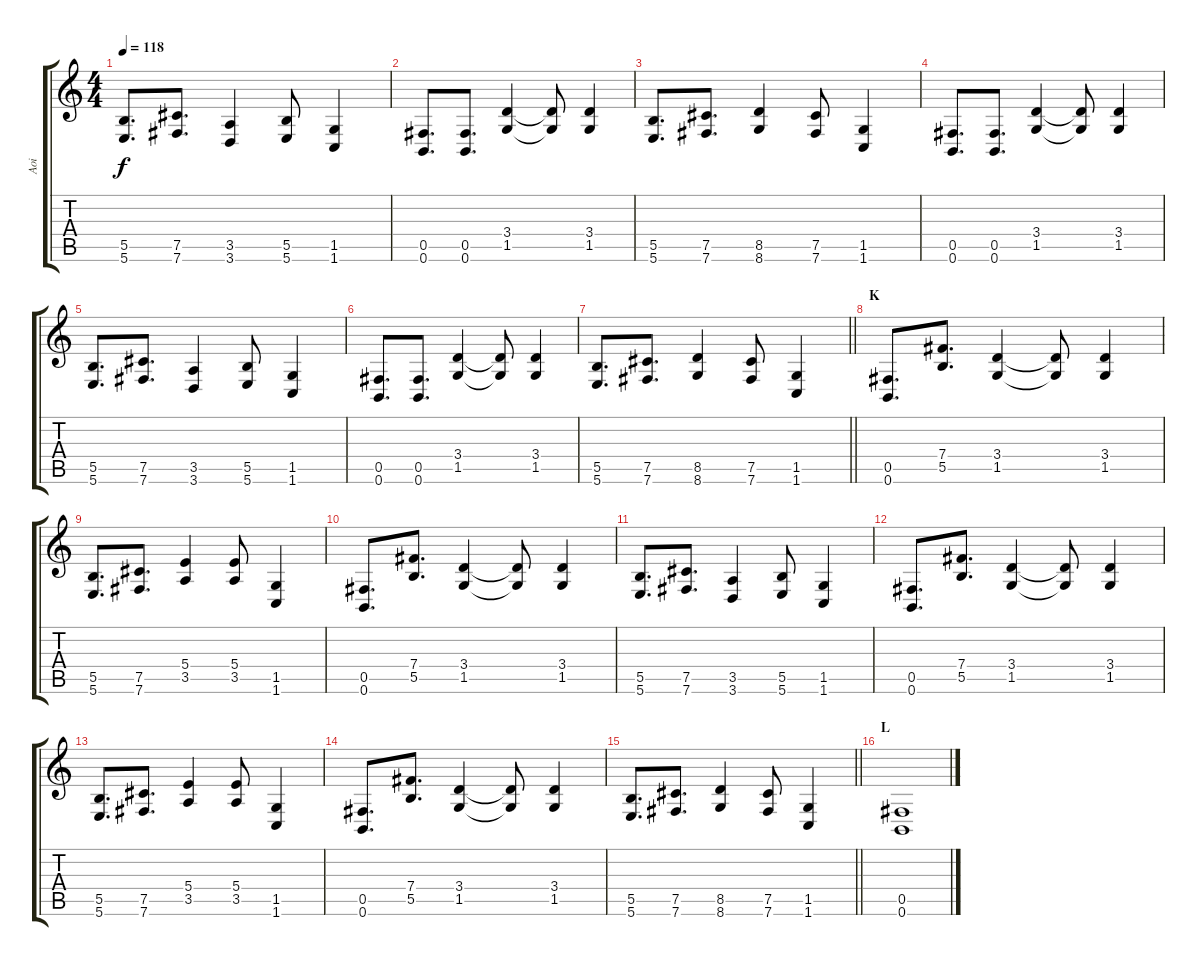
\track ("Aoi" "Aoi") {instrument distortionguitar}
\staff {score tabs}
\tuning (Db4 Ab3 E3 B2 Gb2 B1) {hide}
\ts (4 4)
\tempo 118
\clef g2
\ks c
(5.5 5.6).8{d dy f} (7.5 7.6).8{d} (3.5 3.6).4 (5.5 5.6).8 (1.5 1.6).4 |
(0.5 0.6).8{d} (0.5 0.6).8{d} (3.4 1.5).4 (3.4{t} 1.5{t}).8 (3.4 1.5).4 |
(5.5 5.6).8{d} (7.5 7.6).8{d} (8.5 8.6).4 (7.5 7.6).8 (1.5 1.6).4 |
(0.5 0.6).8{d} (0.5 0.6).8{d} (3.4 1.5).4 (3.4{t} 1.5{t}).8 (3.4 1.5).4 |
(5.5 5.6).8{d} (7.5 7.6).8{d} (3.5 3.6).4 (5.5 5.6).8 (1.5 1.6).4 |
(0.5 0.6).8{d} (0.5 0.6).8{d} (3.4 1.5).4 (3.4{t} 1.5{t}).8 (3.4 1.5).4 |
\barLineRight lightlight
(5.5 5.6).8{d} (7.5 7.6).8{d} (8.5 8.6).4 (7.5 7.6).8 (1.5 1.6).4 |
\section ("" "K")
(0.5 0.6).8{d} (7.4 5.5).8{d} (3.4 1.5).4 (3.4{t} 1.5{t}).8 (3.4 1.5).4 |
(5.5 5.6).8{d} (7.5 7.6).8{d} (5.4 3.5).4 (5.4 3.5).8 (1.5 1.6).4 |
(0.5 0.6).8{d} (7.4 5.5).8{d} (3.4 1.5).4 (3.4{t} 1.5{t}).8 (3.4 1.5).4 |
(5.5 5.6).8{d} (7.5 7.6).8{d} (3.5 3.6).4 (5.5 5.6).8 (1.5 1.6).4 |
(0.5 0.6).8{d} (7.4 5.5).8{d} (3.4 1.5).4 (3.4{t} 1.5{t}).8 (3.4 1.5).4 |
(5.5 5.6).8{d} (7.5 7.6).8{d} (5.4 3.5).4 (5.4 3.5).8 (1.5 1.6).4 |
(0.5 0.6).8{d} (7.4 5.5).8{d} (3.4 1.5).4 (3.4{t} 1.5{t}).8 (3.4 1.5).4 |
\barLineRight lightlight
(5.5 5.6).8{d} (7.5 7.6).8{d} (8.5 8.6).4 (7.5 7.6).8 (1.5 1.6).4 |
\section ("" "L")
(0.5 0.6).1
